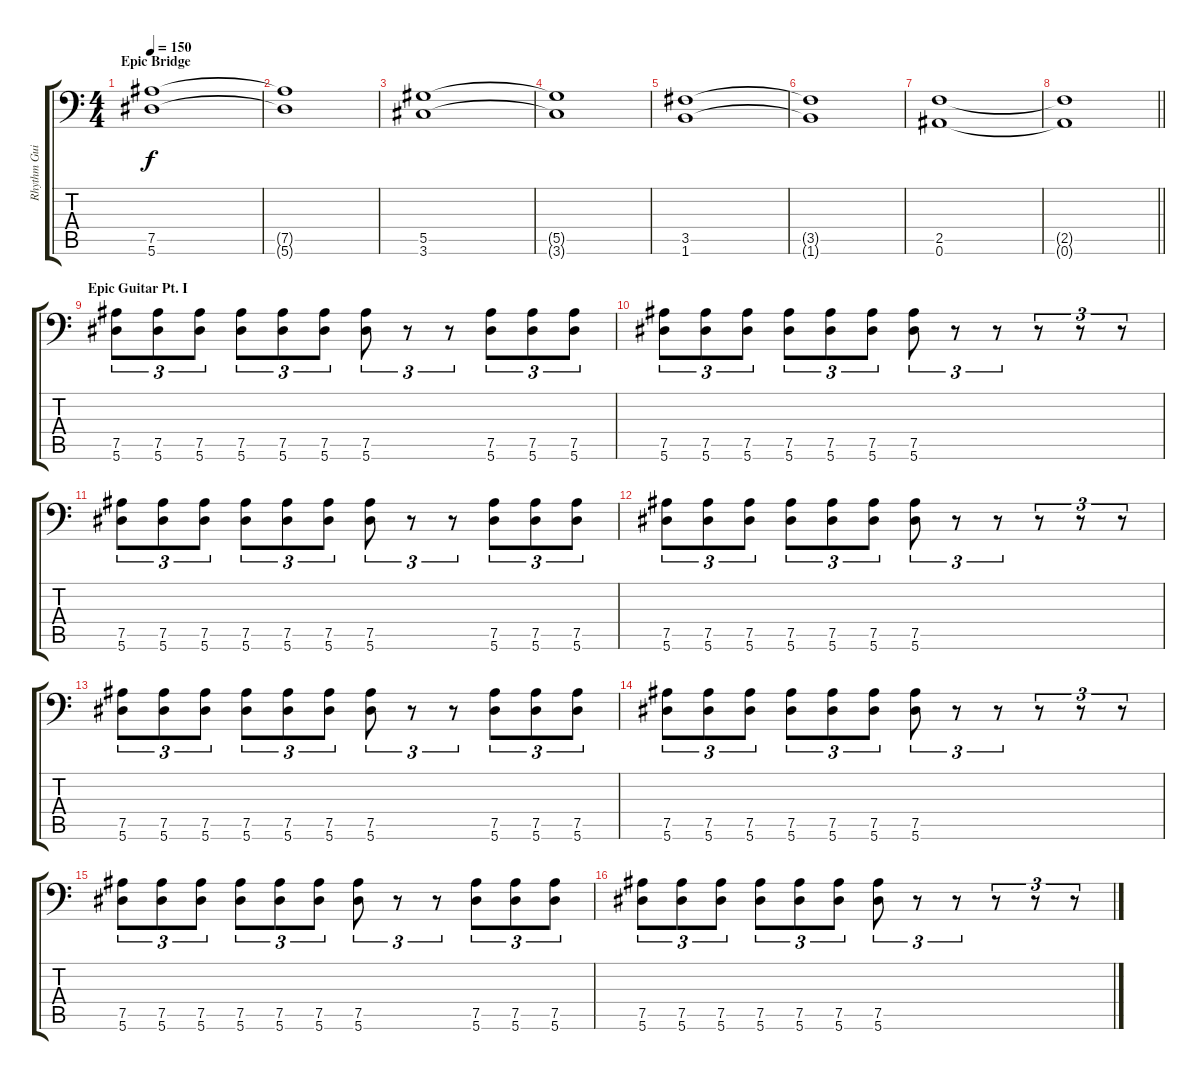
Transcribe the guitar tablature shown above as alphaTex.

\track ("Rhythm Guitar II" "Rhythm Gui") {instrument distortionguitar}
\staff {score tabs}
\tuning (Bb3 F3 Db3 Ab2 Eb2 Bb1) {hide}
\ts (4 4)
\section ("" "Epic Bridge")
\tempo 150
\clef f4
\ks c
(7.5 5.6).1{dy f} |
(7.5{t} 5.6{t}).1 |
(5.5 3.6).1 |
(5.5{t} 3.6{t}).1 |
(3.5 1.6).1 |
(3.5{t} 1.6{t}).1 |
(2.5 0.6).1 |
\barLineRight lightlight
(2.5{t} 0.6{t}).1 |
\section ("" "Epic Guitar Pt. I")
(7.5 5.6).8{tu (3 2)} (7.5 5.6).8{tu (3 2)} (7.5 5.6).8{tu (3 2)} (7.5 5.6).8{tu (3 2)} (7.5 5.6).8{tu (3 2)} (7.5 5.6).8{tu (3 2)} (7.5 5.6).8{tu (3 2)} r.8{tu (3 2)} r.8{tu (3 2)} (7.5 5.6).8{tu (3 2)} (7.5 5.6).8{tu (3 2)} (7.5 5.6).8{tu (3 2)} |
(7.5 5.6).8{tu (3 2)} (7.5 5.6).8{tu (3 2)} (7.5 5.6).8{tu (3 2)} (7.5 5.6).8{tu (3 2)} (7.5 5.6).8{tu (3 2)} (7.5 5.6).8{tu (3 2)} (7.5 5.6).8{tu (3 2)} r.8{tu (3 2)} r.8{tu (3 2)} r.8{tu (3 2)} r.8{tu (3 2)} r.8{tu (3 2)} |
(7.5 5.6).8{tu (3 2)} (7.5 5.6).8{tu (3 2)} (7.5 5.6).8{tu (3 2)} (7.5 5.6).8{tu (3 2)} (7.5 5.6).8{tu (3 2)} (7.5 5.6).8{tu (3 2)} (7.5 5.6).8{tu (3 2)} r.8{tu (3 2)} r.8{tu (3 2)} (7.5 5.6).8{tu (3 2)} (7.5 5.6).8{tu (3 2)} (7.5 5.6).8{tu (3 2)} |
(7.5 5.6).8{tu (3 2)} (7.5 5.6).8{tu (3 2)} (7.5 5.6).8{tu (3 2)} (7.5 5.6).8{tu (3 2)} (7.5 5.6).8{tu (3 2)} (7.5 5.6).8{tu (3 2)} (7.5 5.6).8{tu (3 2)} r.8{tu (3 2)} r.8{tu (3 2)} r.8{tu (3 2)} r.8{tu (3 2)} r.8{tu (3 2)} |
(7.5 5.6).8{tu (3 2)} (7.5 5.6).8{tu (3 2)} (7.5 5.6).8{tu (3 2)} (7.5 5.6).8{tu (3 2)} (7.5 5.6).8{tu (3 2)} (7.5 5.6).8{tu (3 2)} (7.5 5.6).8{tu (3 2)} r.8{tu (3 2)} r.8{tu (3 2)} (7.5 5.6).8{tu (3 2)} (7.5 5.6).8{tu (3 2)} (7.5 5.6).8{tu (3 2)} |
(7.5 5.6).8{tu (3 2)} (7.5 5.6).8{tu (3 2)} (7.5 5.6).8{tu (3 2)} (7.5 5.6).8{tu (3 2)} (7.5 5.6).8{tu (3 2)} (7.5 5.6).8{tu (3 2)} (7.5 5.6).8{tu (3 2)} r.8{tu (3 2)} r.8{tu (3 2)} r.8{tu (3 2)} r.8{tu (3 2)} r.8{tu (3 2)} |
(7.5 5.6).8{tu (3 2)} (7.5 5.6).8{tu (3 2)} (7.5 5.6).8{tu (3 2)} (7.5 5.6).8{tu (3 2)} (7.5 5.6).8{tu (3 2)} (7.5 5.6).8{tu (3 2)} (7.5 5.6).8{tu (3 2)} r.8{tu (3 2)} r.8{tu (3 2)} (7.5 5.6).8{tu (3 2)} (7.5 5.6).8{tu (3 2)} (7.5 5.6).8{tu (3 2)} |
(7.5 5.6).8{tu (3 2)} (7.5 5.6).8{tu (3 2)} (7.5 5.6).8{tu (3 2)} (7.5 5.6).8{tu (3 2)} (7.5 5.6).8{tu (3 2)} (7.5 5.6).8{tu (3 2)} (7.5 5.6).8{tu (3 2)} r.8{tu (3 2)} r.8{tu (3 2)} r.8{tu (3 2)} r.8{tu (3 2)} r.8{tu (3 2)}
